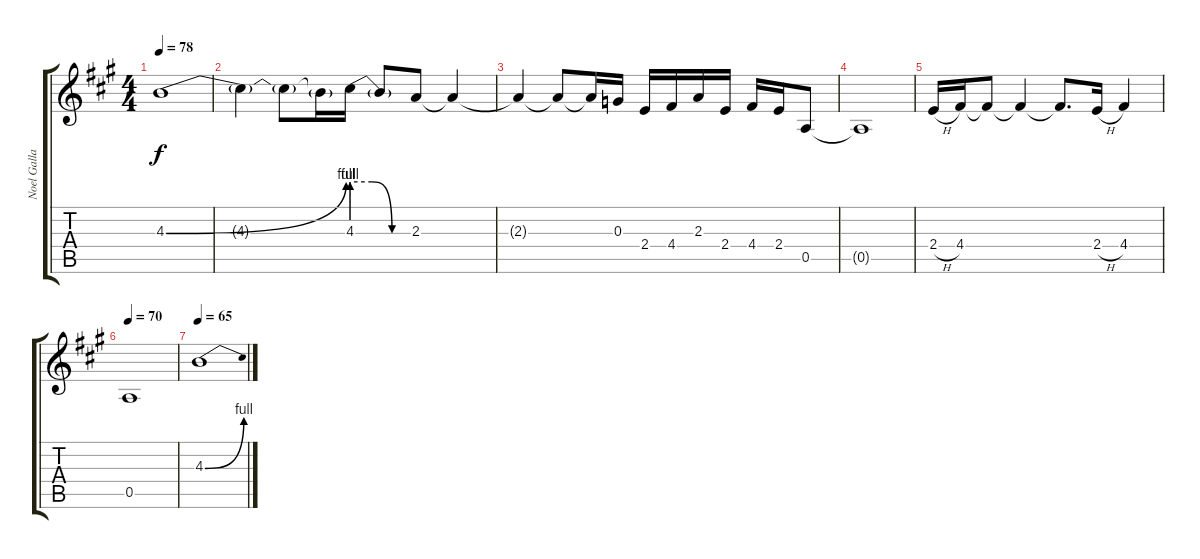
\track ("Noel Gallagher (Guitar 2)" "Noel Galla") {instrument electricguitarjazz}
\staff {score tabs}
\tuning (E4 B3 G3 D3 A2 E2) {hide}
\ts (4 4)
\tempo 78
\clef g2
\ks a
4.3{be (bend 0 0 60 4)}.1{dy f} |
4.3{t}.4 4.3{t}.8 4.3{t}.16 4.3{be (custom 0 4 20 4 40 0 60 0)}.16 4.3{t}.8 2.3.8 2.3{t}.4 |
2.3{t}.4 2.3{t}.8 2.3{t}.16 0.3.16 2.4.16 4.4.16 2.3.16 2.4.16 4.4.16 2.4.16 0.5.8 |
0.5{t}.1 |
2.4{h}.16 4.4.16 4.4{t}.8 4.4{t}.4 4.4{t}.8{d} 2.4{h}.16 4.4.4 |
\tempo 70
0.5.1 |
\tempo 65
4.3{be (bend 0 0 60 4)}.1
